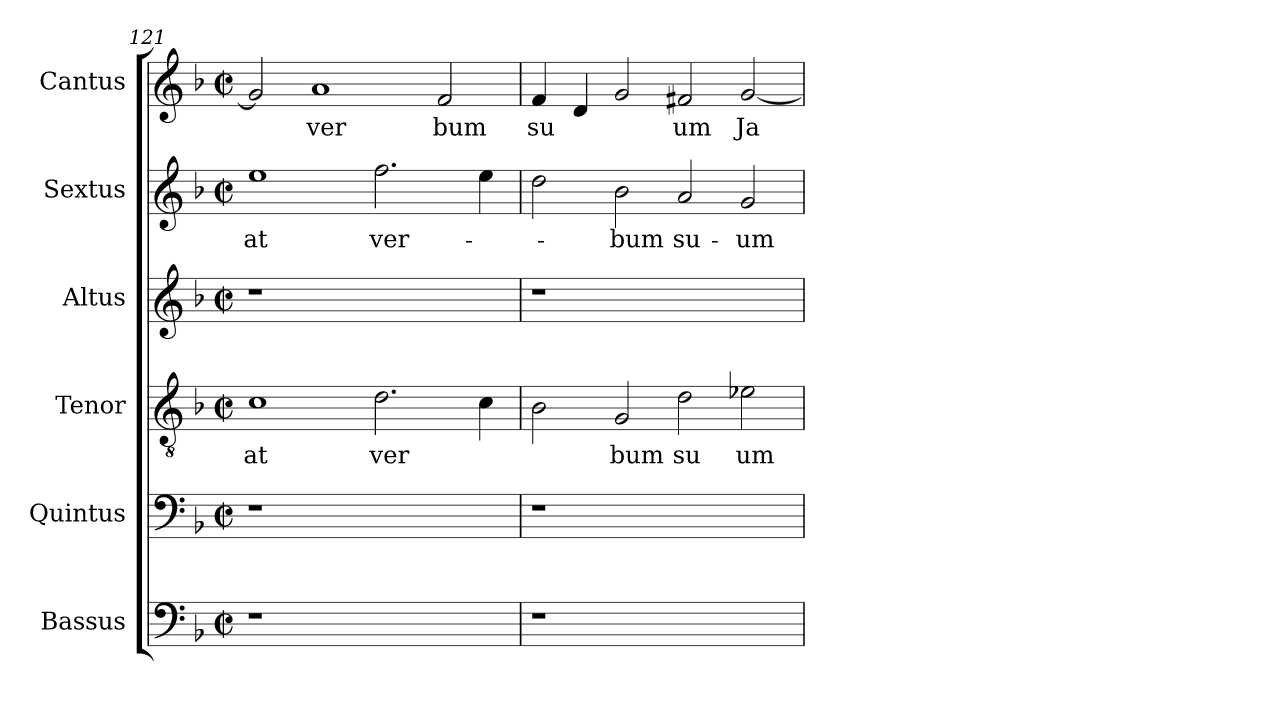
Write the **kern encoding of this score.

**kern	**kern	**kern	**text	**kern	**kern	**text	**kern	**text
*part6	*part5	*part4	*part4	*part3	*part2	*part2	*part1	*part1
*staff6	*staff5	*staff4	*staff4	*staff3	*staff2	*staff2	*staff1	*staff1
*I"Bassus	*I"Quintus	*I"Tenor	*	*I"Altus	*I"Sextus	*	*I"Cantus	*
*I'Bassus	*I'Quintus	*I'Tenor	*	*I'Altus	*I'Sextus	*	*I'Cantus	*
*clefF4	*clefF4	*clefGv2	*	*clefG2	*clefG2	*	*clefG2	*
*k[b-]	*k[b-]	*k[b-]	*	*k[b-]	*k[b-]	*	*k[b-]	*
*F:	*F:	*F:	*	*F:	*F:	*	*F:	*
*M2/2	*M2/2	*M2/2	*	*M2/2	*M2/2	*	*M2/2	*
*met(c|)	*met(c|)	*met(c|)	*	*met(c|)	*met(c|)	*	*met(c|)	*
=121	=121	=121	=121	=121	=121	=121	=121	=121
!	!	!	!LO:LY:b:cj	!	!	!LO:LY:b:cj	!	!
1r	1r	1c	at	1r	1ee	-at	2g/]	.
!	!	!	!	!	!	!	!	!LO:LY:b:cj
.	.	.	.	.	.	.	1a	ver
!	!	!	!LO:LY:b	!	!	!LO:LY:b	!	!
1ryy	1ryy	2.d\	ver	1ryy	2.ff\	ver-	.	.
!	!	!	!	!	!	!	!	!LO:LY:b:cj
.	.	.	.	.	.	.	2f/	bum
.	.	4c\	.	.	4ee\	.	.	.
=122	=122	=122	=122	=122	=122	=122	=122	=122
!	!	!	!	!	!	!	!	!LO:LY:b:cj
1r	1r	2B-\	.	1r	2dd\	.	4f/	su
.	.	.	.	.	.	.	4d/	.
!	!	!	!LO:LY:b:cj	!	!	!LO:LY:b:cj	!	!
.	.	2G/	bum	.	2b-\	-bum	2g/	.
!	!	!	!LO:LY:b:cj	!	!	!LO:LY:b:cj	!	!LO:LY:b:cj
1ryy	1ryy	2d\	su	1ryy	2a/	su-	2f#X/	um
!	!	!	!LO:LY:b:cj	!	!	!LO:LY:b:cj	!	!LO:LY:b:cj
.	.	2e-X\	um	.	2g/	-um	[<2g/	Ja
=	=	=	=	=	=	=	=	=
*-	*-	*-	*-	*-	*-	*-	*-	*-
